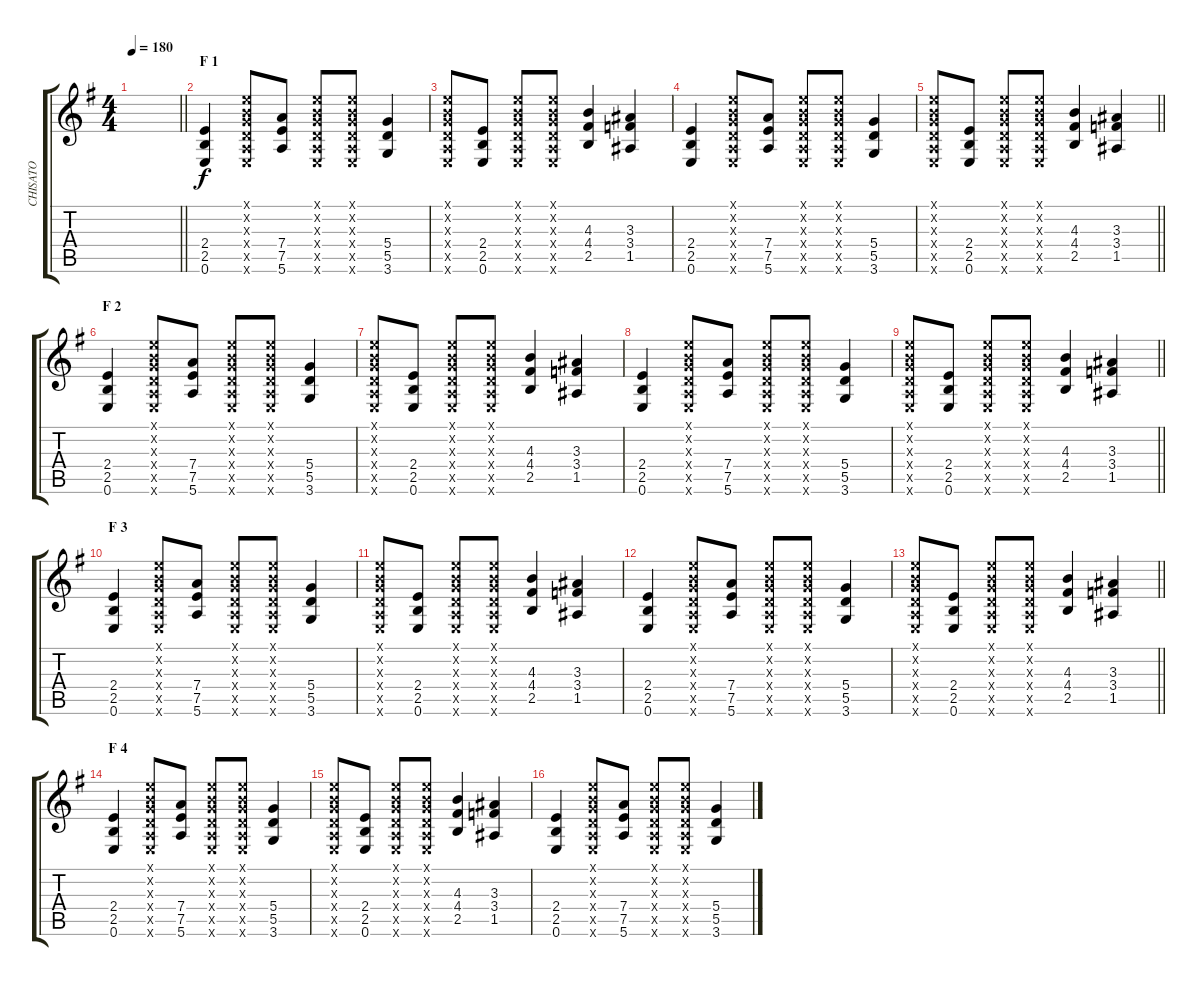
\track ("CHISATO" "CHISATO") {instrument distortionguitar}
\staff {score tabs}
\tuning (E4 B3 G3 D3 A2 E2) {hide}
\ts (4 4)
\tempo 180
\clef g2
\barLineRight lightlight
\ks g
|
\section ("" "F 1")
(2.4 2.5 0.6).4 (0.1{x} 0.2{x} 0.3{x} 0.4{x} 0.5{x} 0.6{x}).8 (7.4 7.5 5.6).8 (0.1{x} 0.2{x} 0.3{x} 0.4{x} 0.5{x} 0.6{x}).8 (0.1{x} 0.2{x} 0.3{x} 0.4{x} 0.5{x} 0.6{x}).8 (5.4 5.5 3.6).4 |
(0.1{x} 0.2{x} 0.3{x} 0.4{x} 0.5{x} 0.6{x}).8 (2.4 2.5 0.6).8 (0.1{x} 0.2{x} 0.3{x} 0.4{x} 0.5{x} 0.6{x}).8 (0.1{x} 0.2{x} 0.3{x} 0.4{x} 0.5{x} 0.6{x}).8 (4.3 4.4 2.5).4 (3.3 3.4 1.5).4 |
(2.4 2.5 0.6).4 (0.1{x} 0.2{x} 0.3{x} 0.4{x} 0.5{x} 0.6{x}).8 (7.4 7.5 5.6).8 (0.1{x} 0.2{x} 0.3{x} 0.4{x} 0.5{x} 0.6{x}).8 (0.1{x} 0.2{x} 0.3{x} 0.4{x} 0.5{x} 0.6{x}).8 (5.4 5.5 3.6).4 |
\barLineRight lightlight
(0.1{x} 0.2{x} 0.3{x} 0.4{x} 0.5{x} 0.6{x}).8 (2.4 2.5 0.6).8 (0.1{x} 0.2{x} 0.3{x} 0.4{x} 0.5{x} 0.6{x}).8 (0.1{x} 0.2{x} 0.3{x} 0.4{x} 0.5{x} 0.6{x}).8 (4.3 4.4 2.5).4 (3.3 3.4 1.5).4 |
\section ("" "F 2")
(2.4 2.5 0.6).4 (0.1{x} 0.2{x} 0.3{x} 0.4{x} 0.5{x} 0.6{x}).8 (7.4 7.5 5.6).8 (0.1{x} 0.2{x} 0.3{x} 0.4{x} 0.5{x} 0.6{x}).8 (0.1{x} 0.2{x} 0.3{x} 0.4{x} 0.5{x} 0.6{x}).8 (5.4 5.5 3.6).4 |
(0.1{x} 0.2{x} 0.3{x} 0.4{x} 0.5{x} 0.6{x}).8 (2.4 2.5 0.6).8 (0.1{x} 0.2{x} 0.3{x} 0.4{x} 0.5{x} 0.6{x}).8 (0.1{x} 0.2{x} 0.3{x} 0.4{x} 0.5{x} 0.6{x}).8 (4.3 4.4 2.5).4 (3.3 3.4 1.5).4 |
(2.4 2.5 0.6).4 (0.1{x} 0.2{x} 0.3{x} 0.4{x} 0.5{x} 0.6{x}).8 (7.4 7.5 5.6).8 (0.1{x} 0.2{x} 0.3{x} 0.4{x} 0.5{x} 0.6{x}).8 (0.1{x} 0.2{x} 0.3{x} 0.4{x} 0.5{x} 0.6{x}).8 (5.4 5.5 3.6).4 |
\barLineRight lightlight
(0.1{x} 0.2{x} 0.3{x} 0.4{x} 0.5{x} 0.6{x}).8 (2.4 2.5 0.6).8 (0.1{x} 0.2{x} 0.3{x} 0.4{x} 0.5{x} 0.6{x}).8 (0.1{x} 0.2{x} 0.3{x} 0.4{x} 0.5{x} 0.6{x}).8 (4.3 4.4 2.5).4 (3.3 3.4 1.5).4 |
\section ("" "F 3")
(2.4 2.5 0.6).4 (0.1{x} 0.2{x} 0.3{x} 0.4{x} 0.5{x} 0.6{x}).8 (7.4 7.5 5.6).8 (0.1{x} 0.2{x} 0.3{x} 0.4{x} 0.5{x} 0.6{x}).8 (0.1{x} 0.2{x} 0.3{x} 0.4{x} 0.5{x} 0.6{x}).8 (5.4 5.5 3.6).4 |
(0.1{x} 0.2{x} 0.3{x} 0.4{x} 0.5{x} 0.6{x}).8 (2.4 2.5 0.6).8 (0.1{x} 0.2{x} 0.3{x} 0.4{x} 0.5{x} 0.6{x}).8 (0.1{x} 0.2{x} 0.3{x} 0.4{x} 0.5{x} 0.6{x}).8 (4.3 4.4 2.5).4 (3.3 3.4 1.5).4 |
(2.4 2.5 0.6).4 (0.1{x} 0.2{x} 0.3{x} 0.4{x} 0.5{x} 0.6{x}).8 (7.4 7.5 5.6).8 (0.1{x} 0.2{x} 0.3{x} 0.4{x} 0.5{x} 0.6{x}).8 (0.1{x} 0.2{x} 0.3{x} 0.4{x} 0.5{x} 0.6{x}).8 (5.4 5.5 3.6).4 |
\barLineRight lightlight
(0.1{x} 0.2{x} 0.3{x} 0.4{x} 0.5{x} 0.6{x}).8 (2.4 2.5 0.6).8 (0.1{x} 0.2{x} 0.3{x} 0.4{x} 0.5{x} 0.6{x}).8 (0.1{x} 0.2{x} 0.3{x} 0.4{x} 0.5{x} 0.6{x}).8 (4.3 4.4 2.5).4 (3.3 3.4 1.5).4 |
\section ("" "F 4")
(2.4 2.5 0.6).4 (0.1{x} 0.2{x} 0.3{x} 0.4{x} 0.5{x} 0.6{x}).8 (7.4 7.5 5.6).8 (0.1{x} 0.2{x} 0.3{x} 0.4{x} 0.5{x} 0.6{x}).8 (0.1{x} 0.2{x} 0.3{x} 0.4{x} 0.5{x} 0.6{x}).8 (5.4 5.5 3.6).4 |
(0.1{x} 0.2{x} 0.3{x} 0.4{x} 0.5{x} 0.6{x}).8 (2.4 2.5 0.6).8 (0.1{x} 0.2{x} 0.3{x} 0.4{x} 0.5{x} 0.6{x}).8 (0.1{x} 0.2{x} 0.3{x} 0.4{x} 0.5{x} 0.6{x}).8 (4.3 4.4 2.5).4 (3.3 3.4 1.5).4 |
(2.4 2.5 0.6).4 (0.1{x} 0.2{x} 0.3{x} 0.4{x} 0.5{x} 0.6{x}).8 (7.4 7.5 5.6).8 (0.1{x} 0.2{x} 0.3{x} 0.4{x} 0.5{x} 0.6{x}).8 (0.1{x} 0.2{x} 0.3{x} 0.4{x} 0.5{x} 0.6{x}).8 (5.4 5.5 3.6).4
